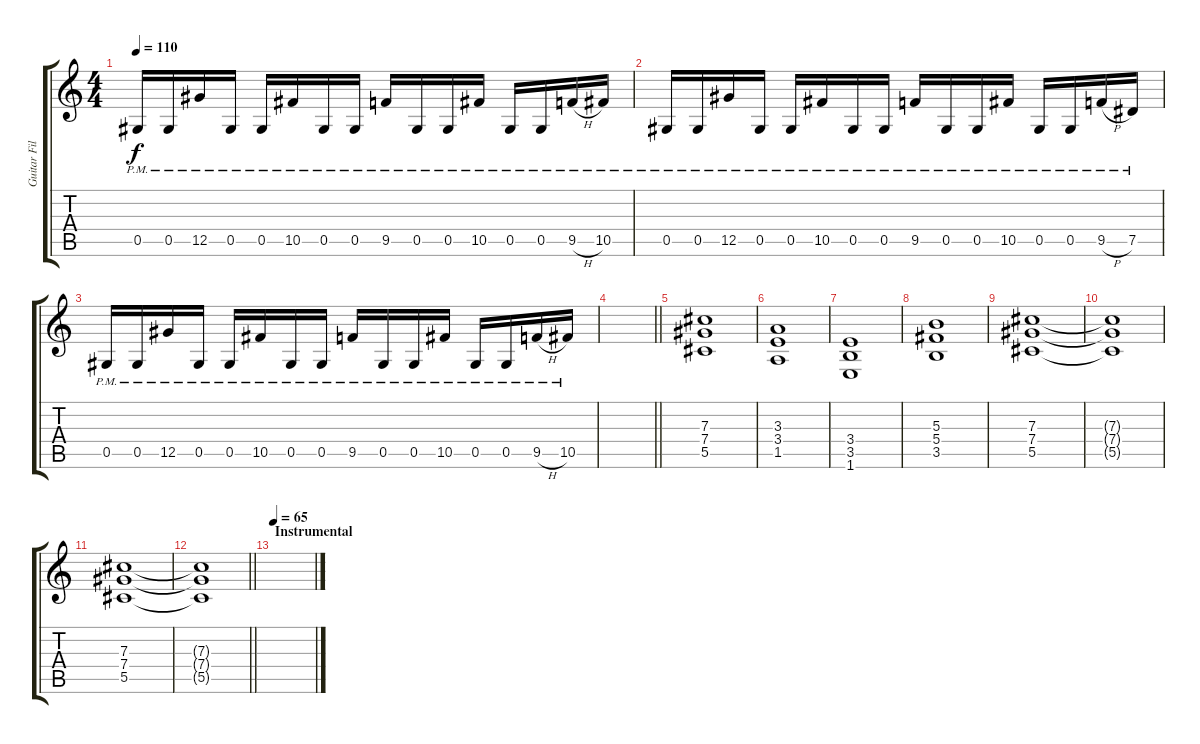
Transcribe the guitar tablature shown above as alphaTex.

\track ("Guitar Fills 2" "Guitar Fil") {instrument distortionguitar}
\staff {score tabs}
\tuning (Eb4 Bb3 Gb3 Db3 Ab2 Eb2) {hide}
\ts (4 4)
\tempo 110
\clef g2
\ks c
0.5{pm}.16{dy f} 0.5{pm}.16 12.5{pm}.16 0.5{pm}.16 0.5{pm}.16 10.5{pm}.16 0.5{pm}.16 0.5{pm}.16 9.5{pm}.16 0.5{pm}.16 0.5{pm}.16 10.5{pm}.16 0.5{pm}.16 0.5{pm}.16 9.5{h pm}.16 10.5{pm}.16 |
0.5{pm}.16 0.5{pm}.16 12.5{pm}.16 0.5{pm}.16 0.5{pm}.16 10.5{pm}.16 0.5{pm}.16 0.5{pm}.16 9.5{pm}.16 0.5{pm}.16 0.5{pm}.16 10.5{pm}.16 0.5{pm}.16 0.5{pm}.16 9.5{h pm}.16 7.5{pm}.16 |
0.5{pm}.16 0.5{pm}.16 12.5{pm}.16 0.5{pm}.16 0.5{pm}.16 10.5{pm}.16 0.5{pm}.16 0.5{pm}.16 9.5{pm}.16 0.5{pm}.16 0.5{pm}.16 10.5{pm}.16 0.5{pm}.16 0.5{pm}.16 9.5{h pm}.16 10.5{pm}.16 |
\barLineRight lightlight
|
(7.3 7.4 5.5).1 |
(3.3 3.4 1.5).1 |
(3.4 3.5 1.6).1 |
(5.3 5.4 3.5).1 |
(7.3 7.4 5.5).1 |
(7.3{t} 7.4{t} 5.5{t}).1 |
(7.3 7.4 5.5).1 |
\barLineRight lightlight
(7.3{t} 7.4{t} 5.5{t}).1 |
\section ("" "Instrumental")
\tempo 65
